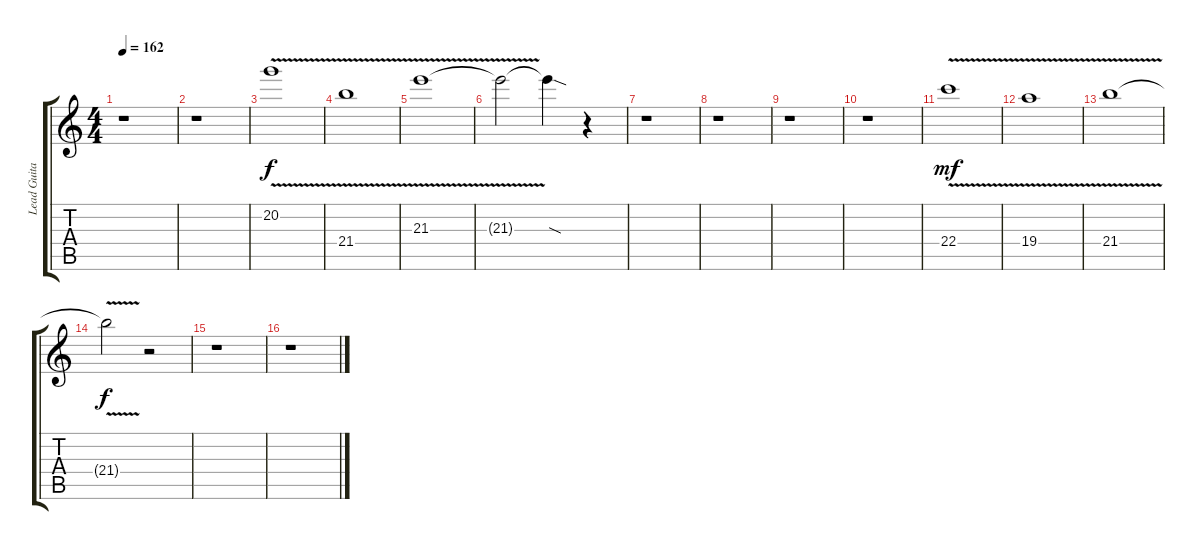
\track ("Lead Guitar 1 [Brendon McNichol]" "Lead Guita") {instrument distortionguitar bank 255}
\staff {score tabs}
\tuning (E4 B3 G3 D3 A2 E2) {hide}
\ts (4 4)
\tempo 162
\clef g2
\ks c
r.1{dy f} |
r.1 |
20.2{v}.1 |
21.4{v}.1 |
21.3{v}.1 |
21.3{t}.2 21.3{sod t}.4 r.4 |
r.1 |
r.1 |
r.1 |
r.1 |
22.4{v}.1{dy mf} |
19.4{v}.1 |
21.4{v}.1 |
21.4{t}.2{dy f} r.2 |
r.1 |
r.1
